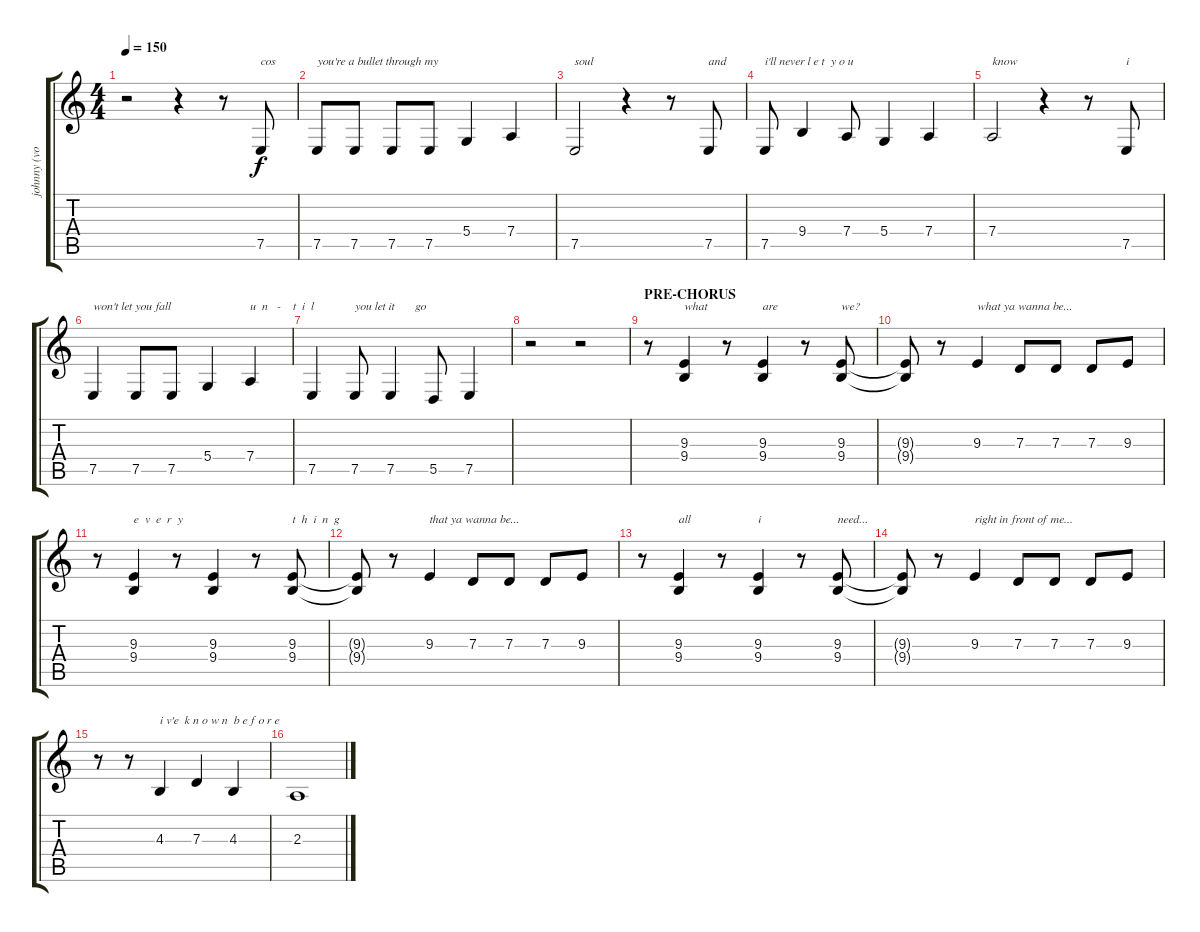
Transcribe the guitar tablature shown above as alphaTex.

\track ("johnny (vocals)" "johnny (vo") {instrument lead6voice}
\staff {score tabs}
\tuning (E4 B3 G3 D3 A2 E2) {hide}
\ts (4 4)
\tempo 150
\clef g2
\ks c
r.2{dy f} r.4 r.8 7.5.8{txt "cos"} |
7.5.8{txt "you're a bullet through my"} 7.5.8 7.5.8 7.5.8 5.4.4 7.4.4 |
7.5.2{txt "soul"} r.4 r.8 7.5.8{txt "and"} |
7.5.8{txt "i'll never l e t  y o u"} 9.4.4 7.4.8 5.4.4 7.4.4 |
7.4.2{txt "know"} r.4 r.8 7.5.8{txt "i"} |
7.5.4{txt "won't let you fall"} 7.5.8 7.5.8 5.4.4 7.4.4{txt "u  n   -    t  i  l"} |
7.5.4 7.5.8{txt "you let it       go"} 7.5.4 5.5.8 7.5.4 |
r.2 r.2 |
\section ("" "PRE-CHORUS")
r.8 (9.3 9.4).4{txt "what "} r.8 (9.3 9.4).4{txt "are"} r.8 (9.3 9.4).8{txt "we?"} |
(9.3{t} 9.4{t}).8 r.8 9.3.4{txt "what ya wanna be..."} 7.3.8 7.3.8 7.3.8 9.3.8 |
r.8 (9.3 9.4).4{txt "e  v  e  r  y"} r.8 (9.3 9.4).4 r.8 (9.3 9.4).8{txt "t  h  i  n  g"} |
(9.3{t} 9.4{t}).8 r.8 9.3.4{txt "that ya wanna be..."} 7.3.8 7.3.8 7.3.8 9.3.8 |
r.8 (9.3 9.4).4{txt "all"} r.8 (9.3 9.4).4{txt "i"} r.8 (9.3 9.4).8{txt "need..."} |
(9.3{t} 9.4{t}).8 r.8 9.3.4{txt "right in front of me..."} 7.3.8 7.3.8 7.3.8 9.3.8 |
r.8 r.8 4.3.4{txt "i v'e  k n o w n  b e f o r e"} 7.3.4 4.3.4 |
2.3.1
